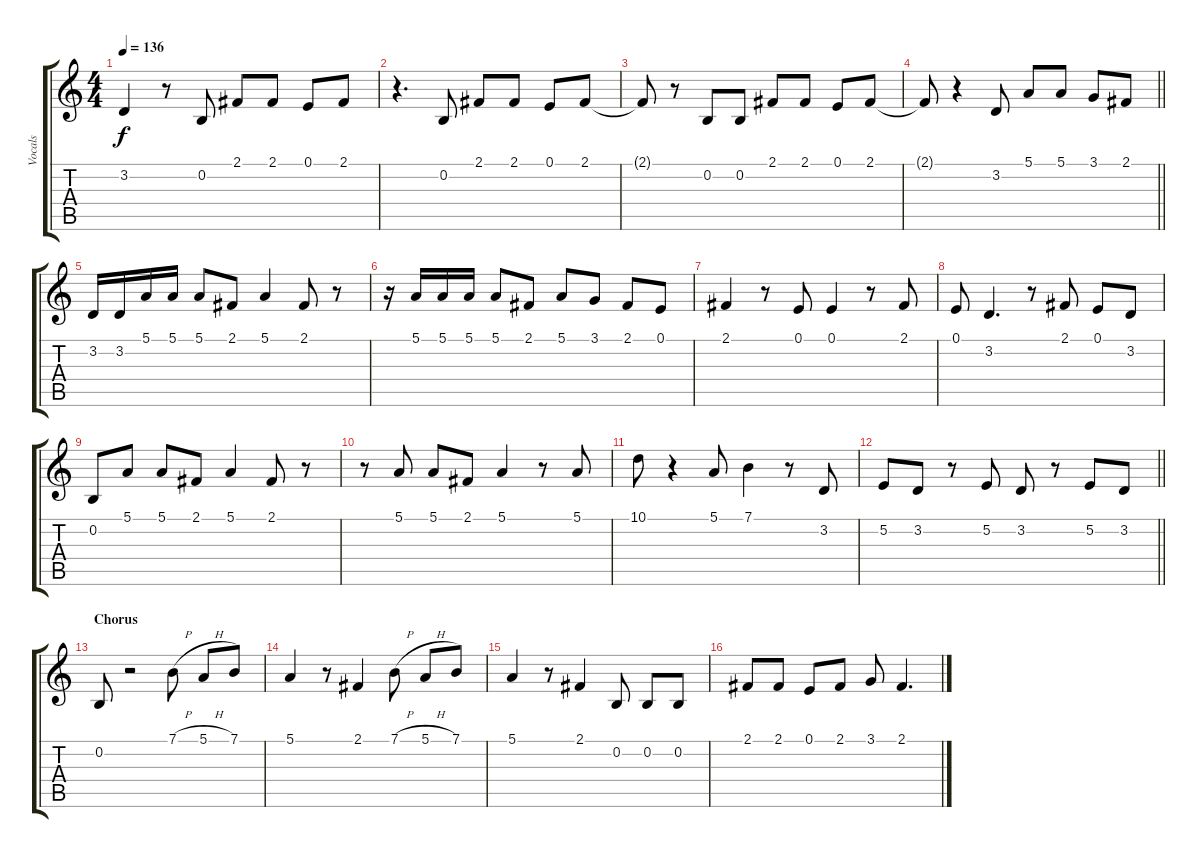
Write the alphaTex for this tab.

\track ("Vocals" "Vocals") {instrument lead6voice}
\staff {score tabs}
\tuning (E4 B3 G3 D3 A2 E2) {hide}
\ts (4 4)
\tempo 136
\clef g2
\ks c
3.2.4{dy f} r.8 0.2.8 2.1.8 2.1.8 0.1.8 2.1.8 |
r.4{d} 0.2.8 2.1.8 2.1.8 0.1.8 2.1.8 |
2.1{t}.8 r.8 0.2.8 0.2.8 2.1.8 2.1.8 0.1.8 2.1.8 |
\barLineRight lightlight
2.1{t}.8 r.4 3.2.8 5.1.8 5.1.8 3.1.8 2.1.8 |
3.2.16 3.2.16 5.1.16 5.1.16 5.1.8 2.1.8 5.1.4 2.1.8 r.8 |
r.16 5.1.16 5.1.16 5.1.16 5.1.8 2.1.8 5.1.8 3.1.8 2.1.8 0.1.8 |
2.1.4 r.8 0.1.8 0.1.4 r.8 2.1.8 |
0.1.8 3.2.4{d} r.8 2.1.8 0.1.8 3.2.8 |
0.2.8 5.1.8 5.1.8 2.1.8 5.1.4 2.1.8 r.8 |
r.8 5.1.8 5.1.8 2.1.8 5.1.4 r.8 5.1.8 |
10.1.8 r.4 5.1.8 7.1.4 r.8 3.2.8 |
\barLineRight lightlight
5.2.8 3.2.8 r.8 5.2.8 3.2.8 r.8 5.2.8 3.2.8 |
\section ("" "Chorus")
0.2.8 r.2 7.1{h}.8 5.1{h}.8 7.1.8 |
5.1.4 r.8 2.1.4 7.1{h}.8 5.1{h}.8 7.1.8 |
5.1.4 r.8 2.1.4 0.2.8 0.2.8 0.2.8 |
2.1.8 2.1.8 0.1.8 2.1.8 3.1.8 2.1.4{d}
